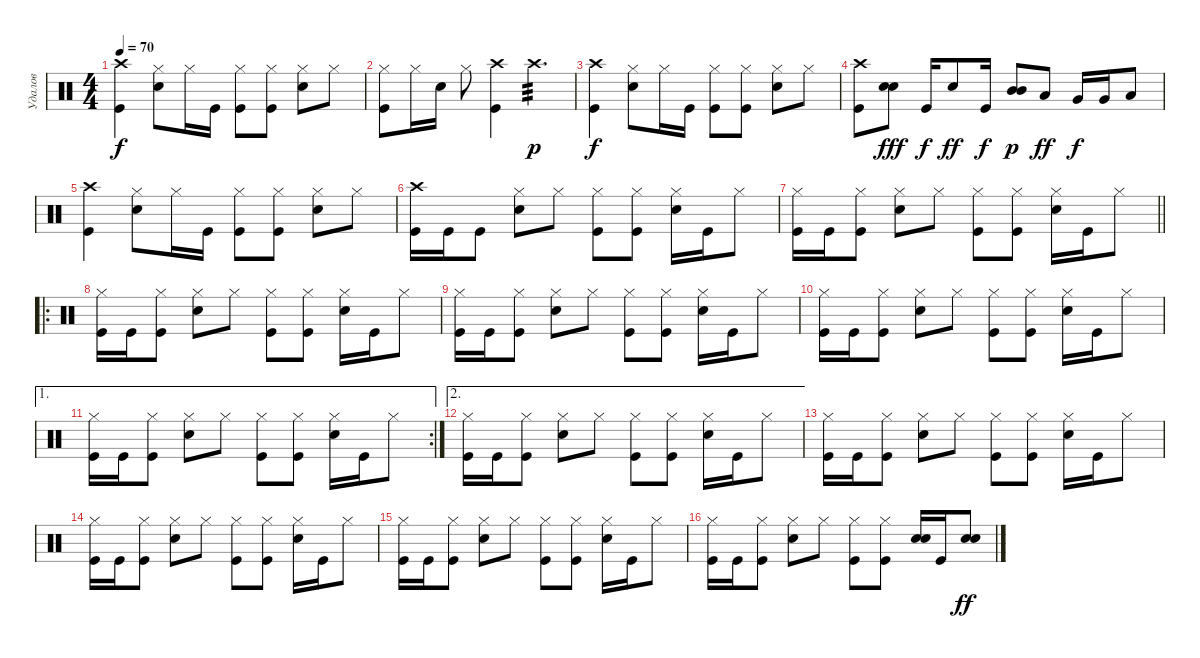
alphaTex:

\track ("Удалов" "Удалов") {instrument percussion}
\staff {score}
\articulation defaults
\ts (4 4)
\tempo 70
\clef neutral
\ks c
("Kick (hit)" "Crash high (hit)").4{dy f} ("Hi-Hat (closed)" "Snare (hit) 2").8 "Hi-Hat (closed)".16 "Kick (hit)".16 ("Hi-Hat (closed)" "Kick (hit)").8 ("Hi-Hat (closed)" "Kick (hit)").8 ("Hi-Hat (closed)" "Snare (hit) 2").8 "Hi-Hat (closed)".8 |
("Kick (hit)" "Hi-Hat (closed)").8 "Hi-Hat (closed)".16 "Snare (hit) 2".16 "Hi-Hat (closed)".8 ("Kick (hit)" "Crash high (hit)").4 "Crash high (hit)".4{d tp 3 dy p} |
("Kick (hit)" "Crash high (hit)").4{dy f} ("Hi-Hat (closed)" "Snare (hit) 2").8 "Hi-Hat (closed)".16 "Kick (hit)".16 ("Hi-Hat (closed)" "Kick (hit)").8 ("Hi-Hat (closed)" "Kick (hit)").8 ("Hi-Hat (closed)" "Snare (hit) 2").8 "Hi-Hat (closed)".8 |
("Kick (hit)" "Crash high (hit)").8 ("Snare (hit) 2" "Snare (hit) 2").8{bd 240 dy fff} "Kick (hit)".16{dy f} "Snare (hit) 2".8{dy ff} "Kick (hit)".16{dy f} ("Mid Tom (hit)" "Mid Tom (hit)").8{bd 120 dy p} "Low Tom (hit)".8{bd 120 dy ff} "Very Low Tom (hit)".16{dy f} "Very Low Tom (hit)".16 "Low Floor Tom (hit)".8 |
("Kick (hit)" "Crash high (hit)").4 ("Hi-Hat (closed)" "Snare (hit) 2").8 "Hi-Hat (closed)".16 "Kick (hit)".16 ("Hi-Hat (closed)" "Kick (hit)").8 ("Hi-Hat (closed)" "Kick (hit)").8 ("Hi-Hat (closed)" "Snare (hit) 2").8 "Hi-Hat (closed)".8 |
("Kick (hit)" "Crash high (hit)").16 "Kick (hit)".16 "Kick (hit)".8 ("Snare (hit) 2" "Hi-Hat (closed)").8 "Hi-Hat (closed)".8 ("Hi-Hat (closed)" "Kick (hit)").8 ("Hi-Hat (closed)" "Kick (hit)").8 ("Hi-Hat (closed)" "Snare (hit) 2").16 "Kick (hit)".16 "Hi-Hat (closed)".8 |
\barLineRight lightlight
("Kick (hit)" "Hi-Hat (closed)").16 "Kick (hit)".16 ("Kick (hit)" "Hi-Hat (closed)").8 ("Snare (hit) 2" "Hi-Hat (closed)").8 "Hi-Hat (closed)".8 ("Hi-Hat (closed)" "Kick (hit)").8 ("Hi-Hat (closed)" "Kick (hit)").8 ("Hi-Hat (closed)" "Snare (hit) 2").16 "Kick (hit)".16 "Hi-Hat (closed)".8 |
\ro
("Kick (hit)" "Hi-Hat (closed)").16 "Kick (hit)".16 ("Kick (hit)" "Hi-Hat (closed)").8 ("Snare (hit) 2" "Hi-Hat (closed)").8 "Hi-Hat (closed)".8 ("Hi-Hat (closed)" "Kick (hit)").8 ("Hi-Hat (closed)" "Kick (hit)").8 ("Hi-Hat (closed)" "Snare (hit) 2").16 "Kick (hit)".16 "Hi-Hat (closed)".8 |
("Kick (hit)" "Hi-Hat (closed)").16 "Kick (hit)".16 ("Kick (hit)" "Hi-Hat (closed)").8 ("Snare (hit) 2" "Hi-Hat (closed)").8 "Hi-Hat (closed)".8 ("Hi-Hat (closed)" "Kick (hit)").8 ("Hi-Hat (closed)" "Kick (hit)").8 ("Hi-Hat (closed)" "Snare (hit) 2").16 "Kick (hit)".16 "Hi-Hat (closed)".8 |
("Kick (hit)" "Hi-Hat (closed)").16 "Kick (hit)".16 ("Kick (hit)" "Hi-Hat (closed)").8 ("Snare (hit) 2" "Hi-Hat (closed)").8 "Hi-Hat (closed)".8 ("Hi-Hat (closed)" "Kick (hit)").8 ("Hi-Hat (closed)" "Kick (hit)").8 ("Hi-Hat (closed)" "Snare (hit) 2").16 "Kick (hit)".16 "Hi-Hat (closed)".8 |
\ae 1
\rc 2
("Kick (hit)" "Hi-Hat (closed)").16 "Kick (hit)".16 ("Kick (hit)" "Hi-Hat (closed)").8 ("Snare (hit) 2" "Hi-Hat (closed)").8 "Hi-Hat (closed)".8 ("Hi-Hat (closed)" "Kick (hit)").8 ("Hi-Hat (closed)" "Kick (hit)").8 ("Hi-Hat (closed)" "Snare (hit) 2").16 "Kick (hit)".16 "Hi-Hat (closed)".8 |
\ae 2
("Kick (hit)" "Hi-Hat (closed)").16 "Kick (hit)".16 ("Kick (hit)" "Hi-Hat (closed)").8 ("Snare (hit) 2" "Hi-Hat (closed)").8 "Hi-Hat (closed)".8 ("Hi-Hat (closed)" "Kick (hit)").8 ("Hi-Hat (closed)" "Kick (hit)").8 ("Hi-Hat (closed)" "Snare (hit) 2").16 "Kick (hit)".16 "Hi-Hat (closed)".8 |
("Kick (hit)" "Hi-Hat (closed)").16 "Kick (hit)".16 ("Kick (hit)" "Hi-Hat (closed)").8 ("Snare (hit) 2" "Hi-Hat (closed)").8 "Hi-Hat (closed)".8 ("Hi-Hat (closed)" "Kick (hit)").8 ("Hi-Hat (closed)" "Kick (hit)").8 ("Hi-Hat (closed)" "Snare (hit) 2").16 "Kick (hit)".16 "Hi-Hat (closed)".8 |
("Kick (hit)" "Hi-Hat (closed)").16 "Kick (hit)".16 ("Kick (hit)" "Hi-Hat (closed)").8 ("Snare (hit) 2" "Hi-Hat (closed)").8 "Hi-Hat (closed)".8 ("Hi-Hat (closed)" "Kick (hit)").8 ("Hi-Hat (closed)" "Kick (hit)").8 ("Hi-Hat (closed)" "Snare (hit) 2").16 "Kick (hit)".16 "Hi-Hat (closed)".8 |
("Kick (hit)" "Hi-Hat (closed)").16 "Kick (hit)".16 ("Kick (hit)" "Hi-Hat (closed)").8 ("Snare (hit) 2" "Hi-Hat (closed)").8 "Hi-Hat (closed)".8 ("Hi-Hat (closed)" "Kick (hit)").8 ("Hi-Hat (closed)" "Kick (hit)").8 ("Hi-Hat (closed)" "Snare (hit) 2").16 "Kick (hit)".16 "Hi-Hat (closed)".8 |
("Kick (hit)" "Hi-Hat (closed)").16 "Kick (hit)".16 ("Kick (hit)" "Hi-Hat (closed)").8 ("Snare (hit) 2" "Hi-Hat (closed)").8 "Hi-Hat (closed)".8 ("Hi-Hat (closed)" "Kick (hit)").8 ("Hi-Hat (closed)" "Kick (hit)").8 ("Snare (hit) 2" "Snare (hit) 2").16{bd 240} "Kick (hit)".16 ("Snare (hit) 2" "Snare (hit) 2").8{bd 240 dy ff}
